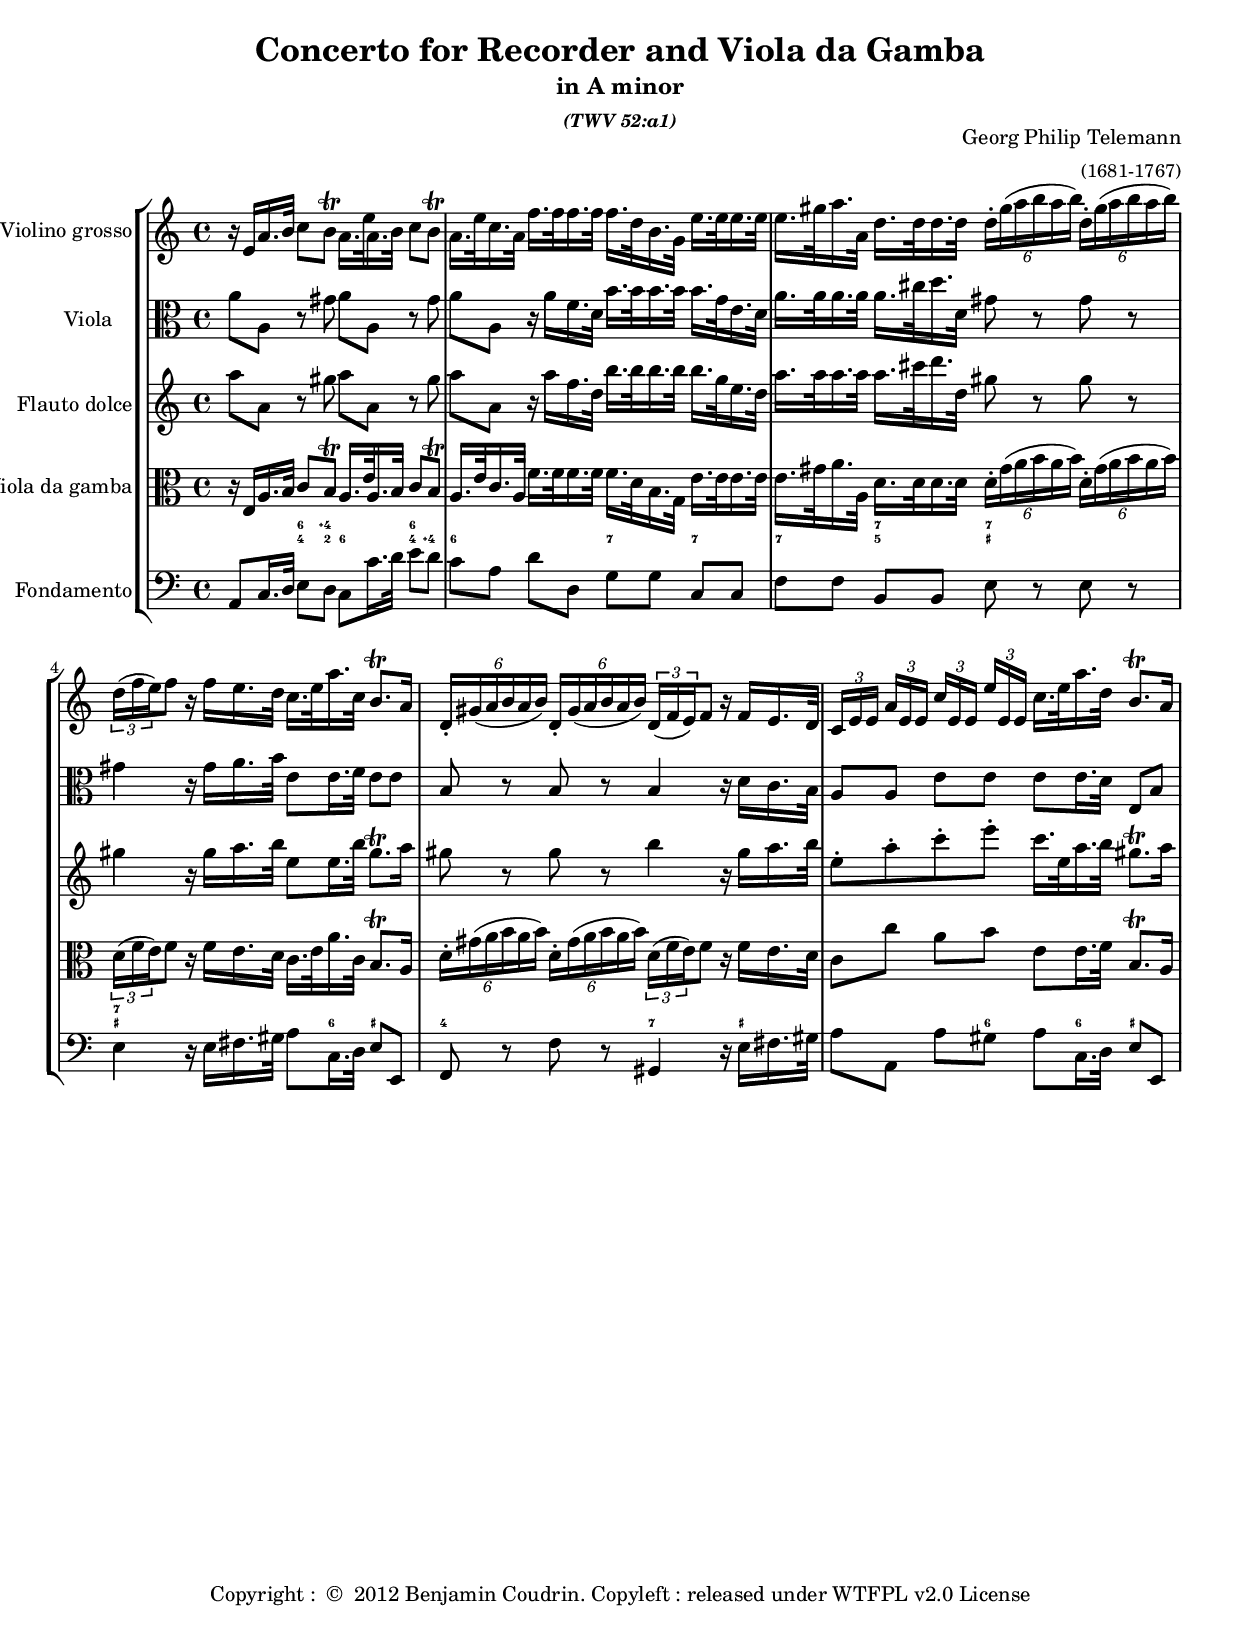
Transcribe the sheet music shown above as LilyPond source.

%%  twv52a1.ly
%%  Copyright (c) 2012 Benjamin Coudrin <benjamin.coudrin@gmail.com>
%%                All Rights Reserved
%%
%%  Copyleft :
%%  This program is free software. It comes without any warranty, to
%%  the extent permitted by applicable law. You can redistribute it
%%  and/or modify it under the terms of the Do What The Fuck You Want
%%  To Public License, Version 2, as published by Sam Hocevar. See
%%  http://sam.zoy.org/wtfpl/COPYING for more details.

\version "2.14.2"

#(set-default-paper-size "a4")
#(set-global-staff-size 18)

\paper {
  line-width    = 190\mm
  left-margin   = 10\mm
  top-margin    = 10\mm
  bottom-margin = 20\mm
  ragged-last-bottom = ##t 
  ragged-bottom = ##f
  annotate-spacing = ##f
  #(define page-breaking ly:page-turn-breaking)
}

\book {
  \header {
    title = "Concerto for Recorder and Viola da Gamba"
    subtitle = \markup \center-column { "in A minor"\small \italic "(TWV 52:a1)" }
    composer =  \markup \right-column { "Georg Philip Telemann" \small "(1681-1767)" }
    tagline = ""
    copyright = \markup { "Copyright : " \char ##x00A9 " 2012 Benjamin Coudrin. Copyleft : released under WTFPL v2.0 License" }
  }

  
  %%  TWV52:a1 - grave.ly
%%  Copyright (c) 2012 Benjamin Coudrin <benjamin.coudrin@gmail.com>
%%                All Rights Reserved
%%
%%  Copyleft :
%%  This program is free software. It comes without any warranty, to
%%  the extent permitted by applicable law. You can redistribute it
%%  and/or modify it under the terms of the Do What The Fuck You Want
%%  To Public License, Version 2, as published by Sam Hocevar. See
%%  http://sam.zoy.org/wtfpl/COPYING for more details.

\score {
    \new StaffGroup <<
      \new Staff <<
        \set Staff.instrumentName = #"Violino grosso"
        \set Staff.shortInstrumentName = #""
        \relative c' {
          \time 4/4 
          \clef treble
            r16 e [a16. b32] c8 [b\trill] a16. [e'32 a,16. b32] c8 [b\trill]                   | % 1
            a16. [e'32 c16. a32] f'16. [f32 f16. f32] f16. [d32 b16. g32] e'16. [e32 e16. e32] | % 2
            e16. [gis32 a16. a,32] d16. [d32 d16. d32] \times 4/6 {d16-. [gis (a b a b)]} \times 4/6 {d,16-. [gis (a b a b)]} | % 3
           \times 2/3 {d,16 [(f e) } f8] r16 f [e16. d32] c16. [e32 a16. c,32] b8.\trill [a16] | % 4
           \times 4/6 {d,16-. [gis (a b a b)]} \times 4/6 {d,16-. [gis (a b a b)]} \times 2/3 {d,16 [(f e) } f8] r16 f [e16. d32] | % 5
           \times 2/3 {c16 [e e]} \times 2/3 {a [e e]} \times 2/3 {c' [e, e]} \times 2/3 {e' [e, e]} c'16. [ e32 a16. d,32] b8.\trill a16 | % 6
        }
      >>
      
      \new Staff <<
        \set Staff.instrumentName = #"Viola"
        \set Staff.shortInstrumentName = #""
        \relative c'' {
          \time 4/4 
          \clef alto
          a8 [a,] r gis' a [a,] r gis'                                       | % 1
          a8 [a,] r16 a' [f16. d32] b'16. [b32 b16. b32] b16. [g32 e16. d32] | % 2
          a'16. [a32 a16. a32] a16. [cis32 d16. d,32] gis8 r gis r | % 3
          gis4 r16 gis [a16. b32] e,8 [e16. f32] e8 [e] | % 4
          b8 r b r b4 r16 d [c16. b32] | % 5
          a8 [a] e' [e] e [e16. d32] e,8 [b'] | % 6
        }
      >>
      
      \new Staff <<
        \set Staff.instrumentName = #"Flauto dolce"
        \set Staff.shortInstrumentName = #""
        \relative c''' {
          \time 4/4 
          \clef treble
          a8 [a,] r gis' a [a,] r gis'                                       | % 1
          a8 [a,] r16 a' [f16. d32] b'16. [b32 b16. b32] b16. [g32 e16. d32] | % 2
          a'16. [a32 a16. a32] a16. [cis32 d16. d,32] gis8 r gis r | % 3
          gis4 r16 gis [a16. b32] e,8 [e16. b'32] gis8.\trill [a16] | % 4
          gis8 r gis r b4 r16 gis [a16. b32] | % 5
          e,8-. [a-. c-. e-.] c16. [e,32 a16. b32] gis8.\trill [a16] | % 6
        }
      >>
      
      \new Staff <<
        \set Staff.instrumentName = #"Viola da gamba"
        \set Staff.shortInstrumentName = #""
        \relative c {
          \time 4/4 
          \clef alto
            r16 e [a16. b32] c8 [b\trill] a16. [e'32 a,16. b32] c8 [b\trill]                   | % 1
            a16. [e'32 c16. a32] f'16. [f32 f16. f32] f16. [d32 b16. g32] e'16. [e32 e16. e32] | % 2
            e16. [gis32 a16. a,32] d16. [d32 d16. d32] \times 4/6 {d16-. [gis (a b a b)]} \times 4/6 {d,16-. [gis (a b a b)]} | % 3
           \times 2/3 {d,16 [(f e) } f8] r16 f [e16. d32] c16. [e32 a16. c,32] b8.\trill [a16] | % 4
           \times 4/6 {d16-. [gis (a b a b)]} \times 4/6 {d,16-. [gis (a b a b)]} \times 2/3 {d,16 [(f e) } f8] r16 f [e16. d32] | % 5
           c8 [c'] a [b] e, [e16. f32] b,8.\trill [a16] | % 6
        }
      >>
      
      \new FiguredBass \figuremode {
          \set figuredBassAlterationDirection = #LEFT
          \set figuredBassPlusDirection = #LEFT
          \override VerticalAxisGroup #'minimum-Y-extent = #'()
          \override BassFigureAlignment #'stacking-dir = #UP
          \override FiguredBass.BassFigure #'font-size = #-2
          s4 <4 6>8 <2 4\+> <6> s <4 6> <4\+> | % 1
          <6>8 s4. <7>8 s <7> s               | % 2
          <7>8 s <5 7> s <_+ 7> s4. | % 3
          <_+ 7>4 s s8 <6> <_+> s | % 4
          <4>4 s <7> s16 <_+>8. | % 5
          s4. <6>8 s <6> <_+> s | % 6
      }
      
      \new Staff <<
        \set Staff.instrumentName = #"Fondamento"
        \set Staff.shortInstrumentName = #""
        \relative c {
          \clef bass
          \time 4/4
          a8 [c16. d32] e8 [d] c8 [c'16. d32] e8 [d] | % 1
          c8 [a] d[d,] g [g] c, [c]                  | % 2
          f8 [f] b, [b] e r e r | % 3
          e4 r16 e [fis16. gis32] a8 [c,16. d32] e8 [e,] | % 4
          f8 r f' r gis,4 r16 e'16 [fis16. gis32] | % 5
          a8 [a,] a' [gis] a [c,16. d32] e8 [e,] | % 6
        }
      >>
    >>
  }

  %%  TWV52:a1 - allegro.ly
%%  Copyright (c) 2012 Benjamin Coudrin <benjamin.coudrin@gmail.com>
%%                All Rights Reserved
%%
%%  Copyleft :
%%  This program is free software. It comes without any warranty, to
%%  the extent permitted by applicable law. You can redistribute it
%%  and/or modify it under the terms of the Do What The Fuck You Want
%%  To Public License, Version 2, as published by Sam Hocevar. See
%%  http://sam.zoy.org/wtfpl/COPYING for more details.

\score {
    \new StaffGroup <<
      \new Staff <<
        \set Staff.instrumentName = #"Violino grosso"
        \set Staff.shortInstrumentName = #""
        \relative c {
          \time 4/4 
          \clef treble
        }
      >>
      
      \new Staff <<
        \set Staff.instrumentName = #"Viola"
        \set Staff.shortInstrumentName = #""
        \relative c {
          \time 4/4 
          \clef alto
        }
      >>
      
      \new Staff <<
        \set Staff.instrumentName = #"Flauto dolce"
        \set Staff.shortInstrumentName = #""
        \relative c {
          \time 4/4 
          \clef treble
        }
      >>
      
      \new Staff <<
        \set Staff.instrumentName = #"Viola da gamba"
        \set Staff.shortInstrumentName = #""
        \relative c {
          \time 4/4 
          \clef alto
        }
      >>
      
      \new Staff <<
        \set Staff.instrumentName = #"Fondamento"
        \set Staff.shortInstrumentName = #""
        \relative c {
          \clef bass
          \time 4/4
        }
      >>
    >>
  }

  %%  TWV52:a1 - dolce.ly
%%  Copyright (c) 2012 Benjamin Coudrin <benjamin.coudrin@gmail.com>
%%                All Rights Reserved
%%
%%  Copyleft :
%%  This program is free software. It comes without any warranty, to
%%  the extent permitted by applicable law. You can redistribute it
%%  and/or modify it under the terms of the Do What The Fuck You Want
%%  To Public License, Version 2, as published by Sam Hocevar. See
%%  http://sam.zoy.org/wtfpl/COPYING for more details.

\score {
    \new StaffGroup <<
      \new Staff <<
        \set Staff.instrumentName = #"Violino grosso"
        \set Staff.shortInstrumentName = #""
        \relative c {
          \time 4/4 
          \clef treble
        }
      >>
      
      \new Staff <<
        \set Staff.instrumentName = #"Viola"
        \set Staff.shortInstrumentName = #""
        \relative c {
          \time 4/4 
          \clef alto
        }
      >>
      
      \new Staff <<
        \set Staff.instrumentName = #"Flauto dolce"
        \set Staff.shortInstrumentName = #""
        \relative c {
          \time 4/4 
          \clef treble
        }
      >>
      
      \new Staff <<
        \set Staff.instrumentName = #"Viola da gamba"
        \set Staff.shortInstrumentName = #""
        \relative c {
          \time 4/4 
          \clef alto
        }
      >>
      
      \new Staff <<
        \set Staff.instrumentName = #"Fondamento"
        \set Staff.shortInstrumentName = #""
        \relative c {
          \clef bass
          \time 4/4
        }
      >>
    >>
  }

  %%  TWV52:a1 - allegro2.ly
%%  Copyright (c) 2012 Benjamin Coudrin <benjamin.coudrin@gmail.com>
%%                All Rights Reserved
%%
%%  Copyleft :
%%  This program is free software. It comes without any warranty, to
%%  the extent permitted by applicable law. You can redistribute it
%%  and/or modify it under the terms of the Do What The Fuck You Want
%%  To Public License, Version 2, as published by Sam Hocevar. See
%%  http://sam.zoy.org/wtfpl/COPYING for more details.

\score {
    \new StaffGroup <<
      \new Staff <<
        \set Staff.instrumentName = #"Violino grosso"
        \set Staff.shortInstrumentName = #""
        \relative c {
          \time 4/4 
          \clef treble
        }
      >>
      
      \new Staff <<
        \set Staff.instrumentName = #"Viola"
        \set Staff.shortInstrumentName = #""
        \relative c {
          \time 4/4 
          \clef alto
        }
      >>
      
      \new Staff <<
        \set Staff.instrumentName = #"Flauto dolce"
        \set Staff.shortInstrumentName = #""
        \relative c {
          \time 4/4 
          \clef treble
        }
      >>
      
      \new Staff <<
        \set Staff.instrumentName = #"Viola da gamba"
        \set Staff.shortInstrumentName = #""
        \relative c {
          \time 4/4 
          \clef alto
        }
      >>
      
      \new Staff <<
        \set Staff.instrumentName = #"Fondamento"
        \set Staff.shortInstrumentName = #""
        \relative c {
          \clef bass
          \time 4/4
        }
      >>
    >>
  }

  
}
